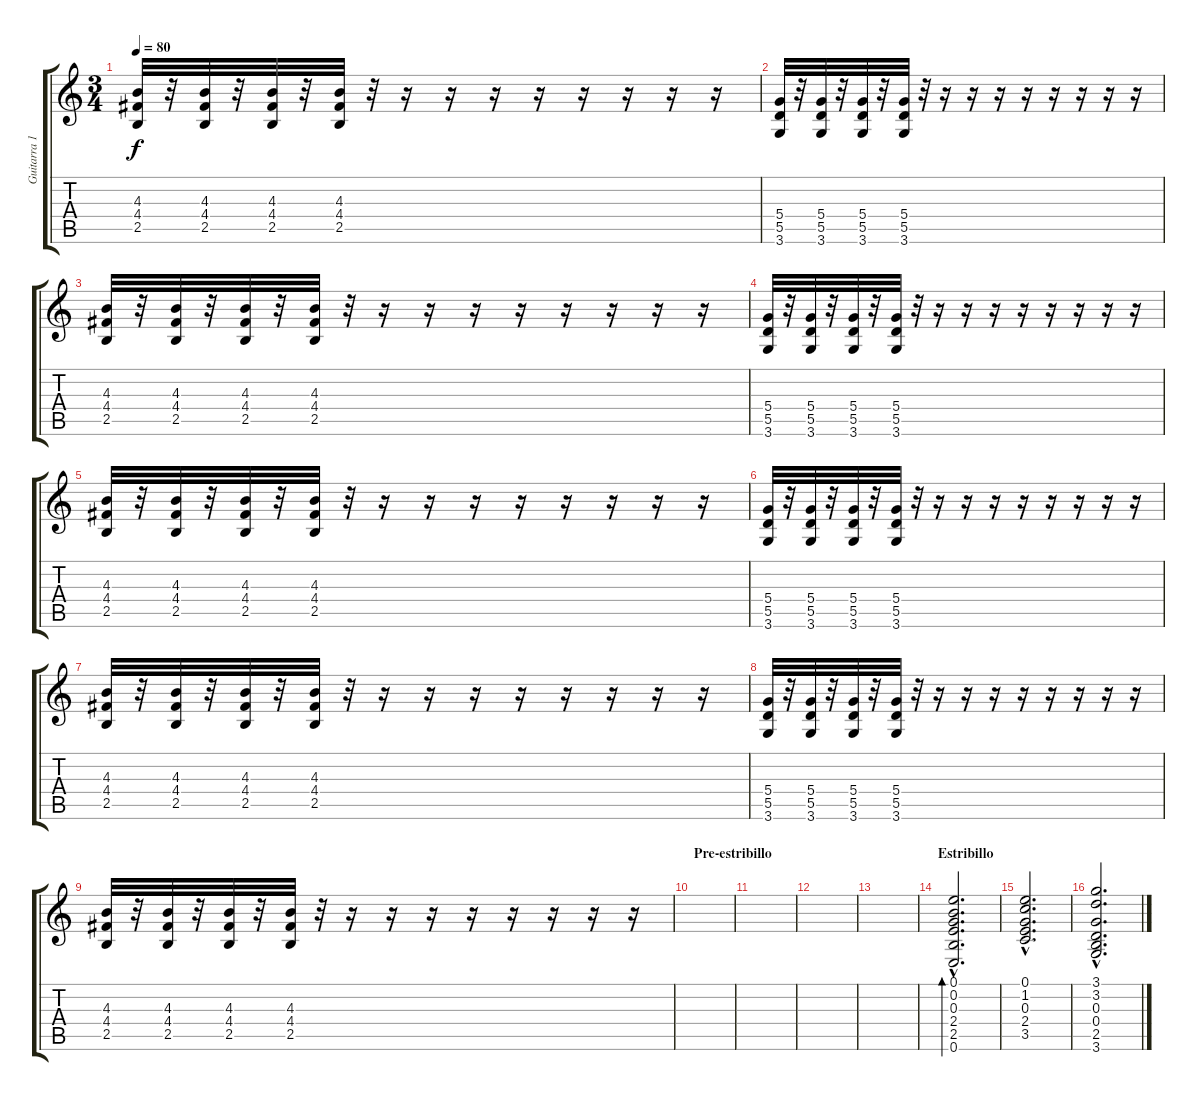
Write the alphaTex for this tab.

\track ("Guitarra 1 (Evan)" "Guitarra 1") {instrument distortionguitar}
\staff {score tabs}
\tuning (E4 B3 G3 D3 A2 E2) {hide}
\ts (3 4)
\tempo 80
\clef g2
\ks c
(4.3 4.4 2.5).32{dy f} r.32 (4.3 4.4 2.5).32 r.32 (4.3 4.4 2.5).32 r.32 (4.3 4.4 2.5).32 r.32 r.16 r.16 r.16 r.16 r.16 r.16 r.16 r.16 |
(5.4 5.5 3.6).32{volume 12} r.32 (5.4 5.5 3.6).32 r.32 (5.4 5.5 3.6).32 r.32 (5.4 5.5 3.6).32 r.32 r.16 r.16 r.16 r.16 r.16 r.16 r.16 r.16 |
(4.3 4.4 2.5).32 r.32 (4.3 4.4 2.5).32 r.32 (4.3 4.4 2.5).32 r.32 (4.3 4.4 2.5).32 r.32 r.16 r.16 r.16 r.16 r.16 r.16 r.16 r.16 |
(5.4 5.5 3.6).32{volume 12} r.32 (5.4 5.5 3.6).32 r.32 (5.4 5.5 3.6).32 r.32 (5.4 5.5 3.6).32 r.32 r.16 r.16 r.16 r.16 r.16 r.16 r.16 r.16 |
(4.3 4.4 2.5).32 r.32 (4.3 4.4 2.5).32 r.32 (4.3 4.4 2.5).32 r.32 (4.3 4.4 2.5).32 r.32 r.16 r.16 r.16 r.16 r.16 r.16 r.16 r.16 |
(5.4 5.5 3.6).32{volume 12} r.32 (5.4 5.5 3.6).32 r.32 (5.4 5.5 3.6).32 r.32 (5.4 5.5 3.6).32 r.32 r.16 r.16 r.16 r.16 r.16 r.16 r.16 r.16 |
(4.3 4.4 2.5).32 r.32 (4.3 4.4 2.5).32 r.32 (4.3 4.4 2.5).32 r.32 (4.3 4.4 2.5).32 r.32 r.16 r.16 r.16 r.16 r.16 r.16 r.16 r.16 |
(5.4 5.5 3.6).32{volume 12} r.32 (5.4 5.5 3.6).32 r.32 (5.4 5.5 3.6).32 r.32 (5.4 5.5 3.6).32 r.32 r.16 r.16 r.16 r.16 r.16 r.16 r.16 r.16 |
(4.3 4.4 2.5).32 r.32 (4.3 4.4 2.5).32 r.32 (4.3 4.4 2.5).32 r.32 (4.3 4.4 2.5).32 r.32 r.16 r.16 r.16 r.16 r.16 r.16 r.16 r.16 |
\section ("" "Pre-estribillo")
|
|
|
|
\section ("" "Estribillo")
(0.1{hac} 0.2{hac} 0.3{hac} 2.4{hac} 2.5{hac} 0.6{hac}).2{d bd 120 volume 10 instrument distortionguitar} |
(0.1{hac} 1.2{hac} 0.3{hac} 2.4{hac} 3.5{hac}).2{d} |
(3.1{hac} 3.2{hac} 0.3{hac} 0.4{hac} 2.5{hac} 3.6{hac}).2{d}
